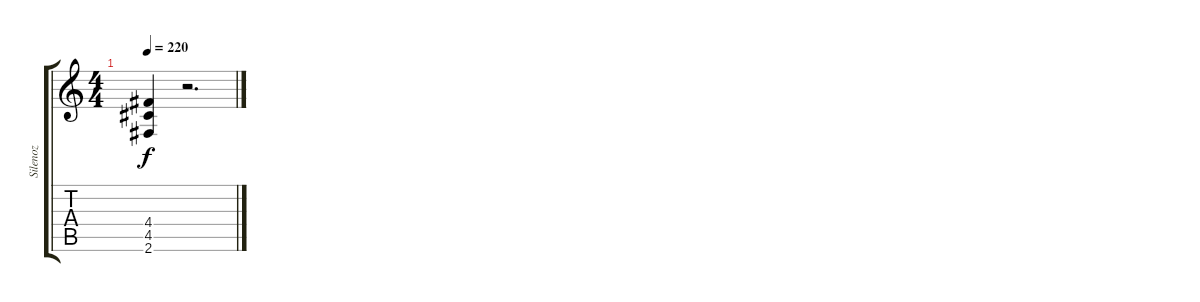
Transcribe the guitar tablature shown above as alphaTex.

\track ("Silenoz" "Silenoz") {instrument distortionguitar}
\staff {score tabs}
\tuning (E4 B3 G3 D3 A2 E2) {hide}
\ts (4 4)
\tempo 220
\clef g2
\ks c
(4.4 4.5 2.6).4{dy f} r.2{d}
